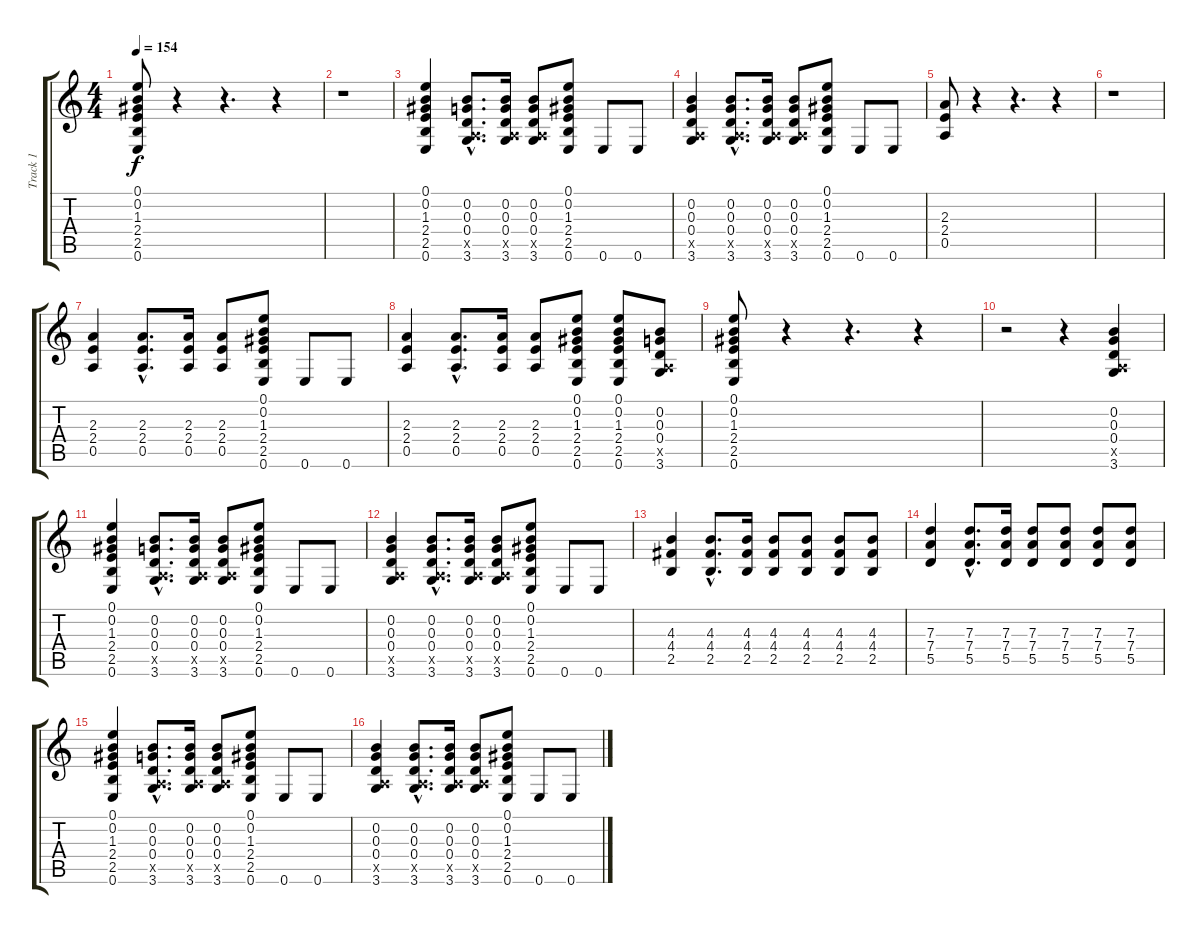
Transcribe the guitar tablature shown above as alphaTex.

\track ("Track 1" "Track 1") {instrument overdrivenguitar}
\staff {score tabs}
\tuning (E4 B3 G3 D3 A2 E2) {hide}
\ts (4 4)
\tempo 154
\clef g2
\ks c
(0.1 0.2 1.3 2.4 2.5 0.6).8{dy f} r.4 r.4{d} r.4 |
r.1 |
(0.1 0.2 1.3 2.4 2.5 0.6).4 (0.2{hac} 0.3{hac} 0.4{hac} 0.5{hac x} 3.6{hac}).8{d} (0.2 0.3 0.4 0.5{x} 3.6).16 (0.2 0.3 0.4 0.5{x} 3.6).8 (0.1 0.2 1.3 2.4 2.5 0.6).8 0.6.8 0.6.8 |
(0.2 0.3 0.4 0.5{x} 3.6).4 (0.2{hac} 0.3{hac} 0.4{hac} 0.5{hac x} 3.6{hac}).8{d} (0.2 0.3 0.4 0.5{x} 3.6).16 (0.2 0.3 0.4 0.5{x} 3.6).8 (0.1 0.2 1.3 2.4 2.5 0.6).8 0.6.8 0.6.8 |
(2.3 2.4 0.5).8 r.4 r.4{d} r.4 |
r.1 |
(2.3 2.4 0.5).4 (2.3{hac} 2.4{hac} 0.5{hac}).8{d} (2.3 2.4 0.5).16 (2.3 2.4 0.5).8 (0.1 0.2 1.3 2.4 2.5 0.6).8 0.6.8 0.6.8 |
(2.3 2.4 0.5).4 (2.3{hac} 2.4{hac} 0.5{hac}).8{d} (2.3 2.4 0.5).16 (2.3 2.4 0.5).8 (0.1 0.2 1.3 2.4 2.5 0.6).8 (0.1 0.2 1.3 2.4 2.5 0.6).8 (0.2 0.3 0.4 0.5{x} 3.6).8 |
(0.1 0.2 1.3 2.4 2.5 0.6).8 r.4 r.4{d} r.4 |
r.2 r.4 (0.2 0.3 0.4 0.5{x} 3.6).4 |
(0.1 0.2 1.3 2.4 2.5 0.6).4 (0.2{hac} 0.3{hac} 0.4{hac} 0.5{hac x} 3.6{hac}).8{d} (0.2 0.3 0.4 0.5{x} 3.6).16 (0.2 0.3 0.4 0.5{x} 3.6).8 (0.1 0.2 1.3 2.4 2.5 0.6).8 0.6.8 0.6.8 |
(0.2 0.3 0.4 0.5{x} 3.6).4 (0.2{hac} 0.3{hac} 0.4{hac} 0.5{hac x} 3.6{hac}).8{d} (0.2 0.3 0.4 0.5{x} 3.6).16 (0.2 0.3 0.4 0.5{x} 3.6).8 (0.1 0.2 1.3 2.4 2.5 0.6).8 0.6.8 0.6.8 |
(4.3 4.4 2.5).4 (4.3{hac} 4.4{hac} 2.5{hac}).8{d} (4.3 4.4 2.5).16 (4.3 4.4 2.5).8 (4.3 4.4 2.5).8 (4.3 4.4 2.5).8 (4.3 4.4 2.5).8 |
(7.3 7.4 5.5).4 (7.3{hac} 7.4{hac} 5.5{hac}).8{d} (7.3 7.4 5.5).16 (7.3 7.4 5.5).8 (7.3 7.4 5.5).8 (7.3 7.4 5.5).8 (7.3 7.4 5.5).8 |
(0.1 0.2 1.3 2.4 2.5 0.6).4 (0.2{hac} 0.3{hac} 0.4{hac} 0.5{hac x} 3.6{hac}).8{d} (0.2 0.3 0.4 0.5{x} 3.6).16 (0.2 0.3 0.4 0.5{x} 3.6).8 (0.1 0.2 1.3 2.4 2.5 0.6).8 0.6.8 0.6.8 |
(0.2 0.3 0.4 0.5{x} 3.6).4 (0.2{hac} 0.3{hac} 0.4{hac} 0.5{hac x} 3.6{hac}).8{d} (0.2 0.3 0.4 0.5{x} 3.6).16 (0.2 0.3 0.4 0.5{x} 3.6).8 (0.1 0.2 1.3 2.4 2.5 0.6).8 0.6.8 0.6.8
